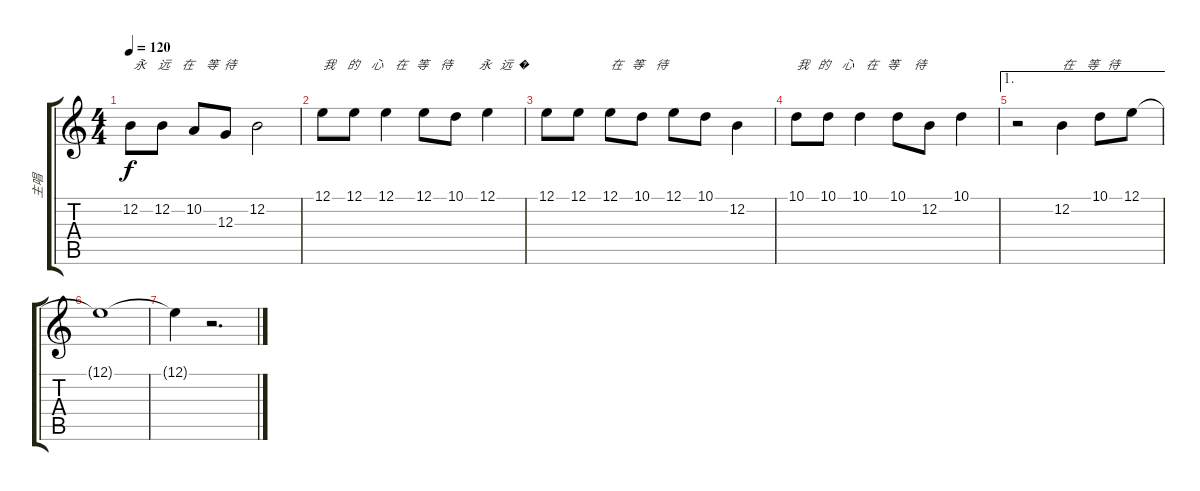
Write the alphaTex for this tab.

\track ("主唱" "主唱") {instrument flute}
\staff {score tabs}
\tuning (E4 B3 G3 D3 A2 E2) {hide}
\ts (4 4)
\tempo 120
\clef g2
\ks c
12.2.8{txt " 永    远    在    等  待" dy f} 12.2.8 10.2.8 12.3.8 12.2.2 |
12.1.8{txt "我    的    心    在   等    待         永   远  �"} 12.1.8 12.1.4 12.1.8 10.1.8 12.1.4 |
12.1.8 12.1.8 12.1.8{txt "在   等    待"} 10.1.8 12.1.8 10.1.8 12.2.4 |
10.1.8{txt "我   的    心    在   等     待"} 10.1.8 10.1.4 10.1.8 12.2.8 10.1.4 |
\ae 1
r.2 12.2.4{txt "在    等   待"} 10.1.8 12.1.8 |
12.1{t}.1 |
12.1{t}.4 r.2{d}
